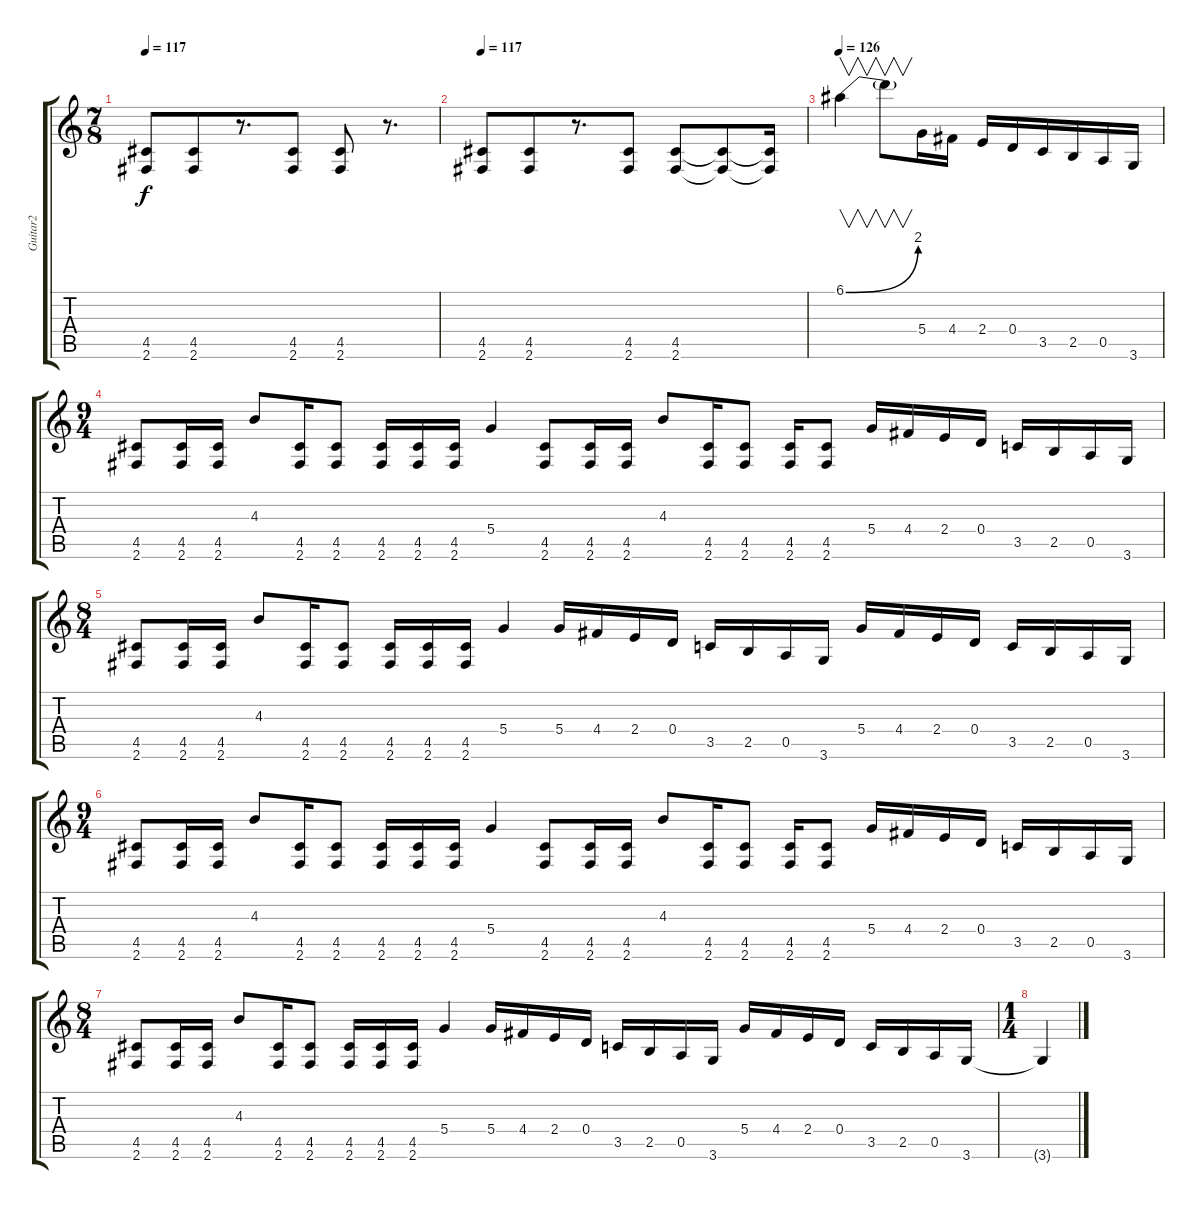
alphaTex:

\track ("Guitar2" "Guitar2") {instrument distortionguitar}
\staff {score tabs}
\tuning (E4 B3 G3 D3 A2 E2) {hide}
\ts (7 8)
\tempo 117
\clef g2
\ks c
(4.5 2.6).8{dy f} (4.5 2.6).8 r.8{d} (4.5 2.6).8 (4.5 2.6).8 r.8{d} |
\tempo 117
(4.5 2.6).8 (4.5 2.6).8 r.8{d} (4.5 2.6).8 (4.5 2.6).8 (4.5{t} 2.6{t}).8 (4.5{t} 2.6{t}).16 |
\tempo 126
6.1{be (bend 0 0 60 8)}.4{v} 6.1{t}.8{v} 5.4.16 4.4.16 2.4.16 0.4.16 3.5.16 2.5.16 0.5.16 3.6.16 |
\ts (9 4)
(4.5 2.6).8 (4.5 2.6).16 (4.5 2.6).16 4.3.8 (4.5 2.6).16 (4.5 2.6).8 (4.5 2.6).16 (4.5 2.6).16 (4.5 2.6).16 5.4.4 (4.5 2.6).8 (4.5 2.6).16 (4.5 2.6).16 4.3.8 (4.5 2.6).16 (4.5 2.6).8 (4.5 2.6).16 (4.5 2.6).8 5.4.16 4.4.16 2.4.16 0.4.16 3.5.16 2.5.16 0.5.16 3.6.16 |
\ts (8 4)
(4.5 2.6).8 (4.5 2.6).16 (4.5 2.6).16 4.3.8 (4.5 2.6).16 (4.5 2.6).8 (4.5 2.6).16 (4.5 2.6).16 (4.5 2.6).16 5.4.4 5.4.16 4.4.16 2.4.16 0.4.16 3.5.16 2.5.16 0.5.16 3.6.16 5.4.16 4.4.16 2.4.16 0.4.16 3.5.16 2.5.16 0.5.16 3.6.16 |
\ts (9 4)
(4.5 2.6).8 (4.5 2.6).16 (4.5 2.6).16 4.3.8 (4.5 2.6).16 (4.5 2.6).8 (4.5 2.6).16 (4.5 2.6).16 (4.5 2.6).16 5.4.4 (4.5 2.6).8 (4.5 2.6).16 (4.5 2.6).16 4.3.8 (4.5 2.6).16 (4.5 2.6).8 (4.5 2.6).16 (4.5 2.6).8 5.4.16 4.4.16 2.4.16 0.4.16 3.5.16 2.5.16 0.5.16 3.6.16 |
\ts (8 4)
(4.5 2.6).8 (4.5 2.6).16 (4.5 2.6).16 4.3.8 (4.5 2.6).16 (4.5 2.6).8 (4.5 2.6).16 (4.5 2.6).16 (4.5 2.6).16 5.4.4 5.4.16 4.4.16 2.4.16 0.4.16 3.5.16 2.5.16 0.5.16 3.6.16 5.4.16 4.4.16 2.4.16 0.4.16 3.5.16 2.5.16 0.5.16 3.6.16 |
\ts (1 4)
3.6{t}.4
